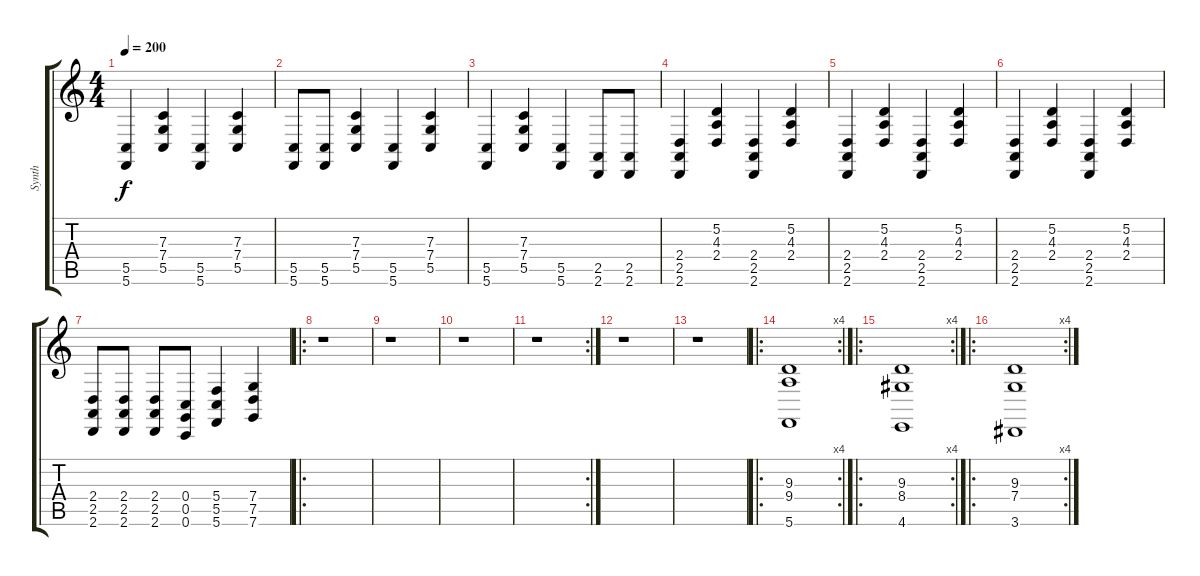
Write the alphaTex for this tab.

\track ("Synth" "Synth") {instrument choiraahs}
\staff {score tabs}
\tuning (D4 A3 F3 C3 G2 C2) {hide}
\ts (4 4)
\tempo 200
\clef g2
\ks c
(5.5 5.6).4{dy f} (7.3 7.4 5.5).4 (5.5 5.6).4 (7.3 7.4 5.5).4 |
(5.5 5.6).8 (5.5 5.6).8 (7.3 7.4 5.5).4 (5.5 5.6).4 (7.3 7.4 5.5).4 |
(5.5 5.6).4 (7.3 7.4 5.5).4 (5.5 5.6).4 (2.5 2.6).8 (2.5 2.6).8 |
(2.4 2.5 2.6).4 (5.2 4.3 2.4).4 (2.4 2.5 2.6).4 (5.2 4.3 2.4).4 |
(2.4 2.5 2.6).4 (5.2 4.3 2.4).4 (2.4 2.5 2.6).4 (5.2 4.3 2.4).4 |
(2.4 2.5 2.6).4 (5.2 4.3 2.4).4 (2.4 2.5 2.6).4 (5.2 4.3 2.4).4 |
(2.4 2.5 2.6).8 (2.4 2.5 2.6).8 (2.4 2.5 2.6).8 (0.4 0.5 0.6).8 (5.4 5.5 5.6).4 (7.4 7.5 7.6).4 |
\ro
r.1 |
r.1 |
r.1 |
\rc 2
r.1 |
r.1 |
r.1 |
\ro
\rc 4
(9.3 9.4 5.6).1 |
\ro
\rc 4
(9.3 8.4 4.6).1 |
\ro
\rc 4
(9.3 7.4 3.6).1
